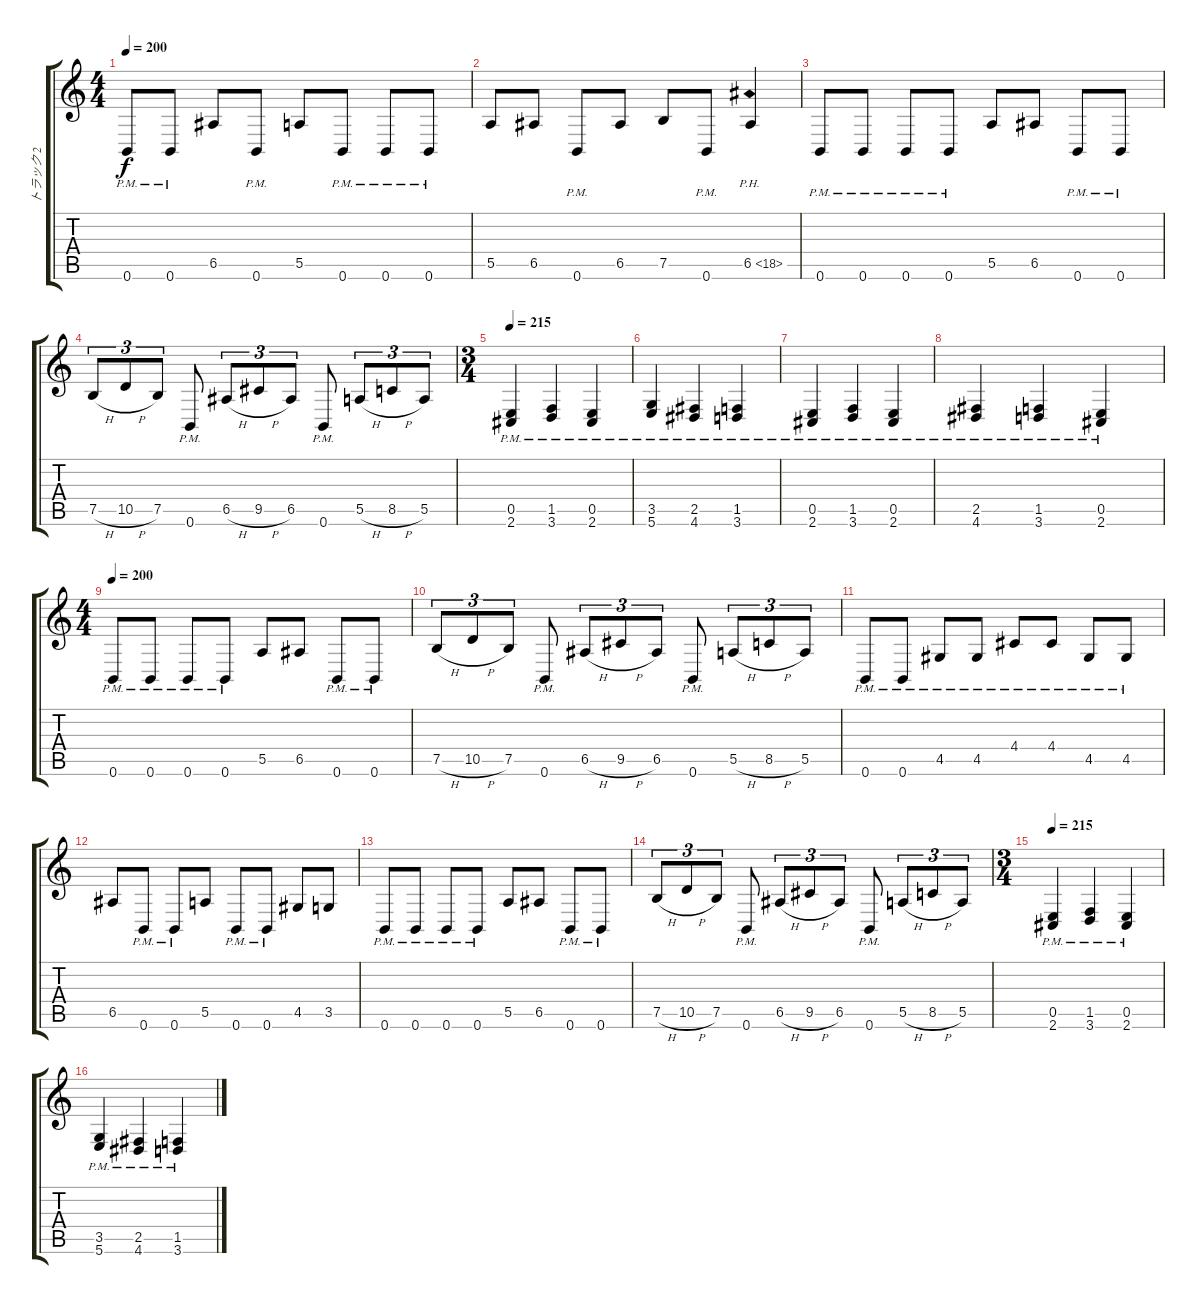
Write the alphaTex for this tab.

\track ("トラック 2" "トラック 2") {instrument distortionguitar}
\staff {score tabs}
\tuning (B3 Gb3 D3 A2 E2 B1) {hide}
\ts (4 4)
\tempo 200
\clef g2
\ks c
0.6{pm}.8{dy f} 0.6{pm}.8 6.5.8 0.6{pm}.8 5.5.8 0.6{pm}.8 0.6{pm}.8 0.6{pm}.8 |
5.5.8 6.5.8 0.6{pm}.8 6.5.8 7.5.8 0.6{pm}.8 6.5{ph 12}.4 |
0.6{pm}.8 0.6{pm}.8 0.6{pm}.8 0.6{pm}.8 5.5.8 6.5.8 0.6{pm}.8 0.6{pm}.8 |
7.5{h}.8{tu (3 2)} 10.5{h}.8{tu (3 2)} 7.5.8{tu (3 2)} 0.6{pm}.8 6.5{h}.8{tu (3 2)} 9.5{h}.8{tu (3 2)} 6.5.8{tu (3 2)} 0.6{pm}.8 5.5{h}.8{tu (3 2)} 8.5{h}.8{tu (3 2)} 5.5.8{tu (3 2)} |
\ts (3 4)
\tempo 215
(0.5{pm} 2.6{pm}).4 (1.5{pm} 3.6{pm}).4 (0.5{pm} 2.6{pm}).4 |
(3.5{pm} 5.6{pm}).4 (2.5{pm} 4.6{pm}).4 (1.5{pm} 3.6{pm}).4 |
(0.5{pm} 2.6{pm}).4 (1.5{pm} 3.6{pm}).4 (0.5{pm} 2.6{pm}).4 |
(2.5{pm} 4.6{pm}).4 (1.5{pm} 3.6{pm}).4 (0.5{pm} 2.6{pm}).4 |
\ts (4 4)
\tempo 200
0.6{pm}.8 0.6{pm}.8 0.6{pm}.8 0.6{pm}.8 5.5.8 6.5.8 0.6{pm}.8 0.6{pm}.8 |
7.5{h}.8{tu (3 2)} 10.5{h}.8{tu (3 2)} 7.5.8{tu (3 2)} 0.6{pm}.8 6.5{h}.8{tu (3 2)} 9.5{h}.8{tu (3 2)} 6.5.8{tu (3 2)} 0.6{pm}.8 5.5{h}.8{tu (3 2)} 8.5{h}.8{tu (3 2)} 5.5.8{tu (3 2)} |
0.6{pm}.8 0.6{pm}.8 4.5{pm}.8 4.5{pm}.8 4.4{pm}.8 4.4{pm}.8 4.5{pm}.8 4.5{pm}.8 |
6.5.8 0.6{pm}.8 0.6{pm}.8 5.5.8 0.6{pm}.8 0.6{pm}.8 4.5.8 3.5.8 |
0.6{pm}.8 0.6{pm}.8 0.6{pm}.8 0.6{pm}.8 5.5.8 6.5.8 0.6{pm}.8 0.6{pm}.8 |
7.5{h}.8{tu (3 2)} 10.5{h}.8{tu (3 2)} 7.5.8{tu (3 2)} 0.6{pm}.8 6.5{h}.8{tu (3 2)} 9.5{h}.8{tu (3 2)} 6.5.8{tu (3 2)} 0.6{pm}.8 5.5{h}.8{tu (3 2)} 8.5{h}.8{tu (3 2)} 5.5.8{tu (3 2)} |
\ts (3 4)
\tempo 215
(0.5{pm} 2.6{pm}).4 (1.5{pm} 3.6{pm}).4 (0.5{pm} 2.6{pm}).4 |
(3.5{pm} 5.6{pm}).4 (2.5{pm} 4.6{pm}).4 (1.5{pm} 3.6{pm}).4
